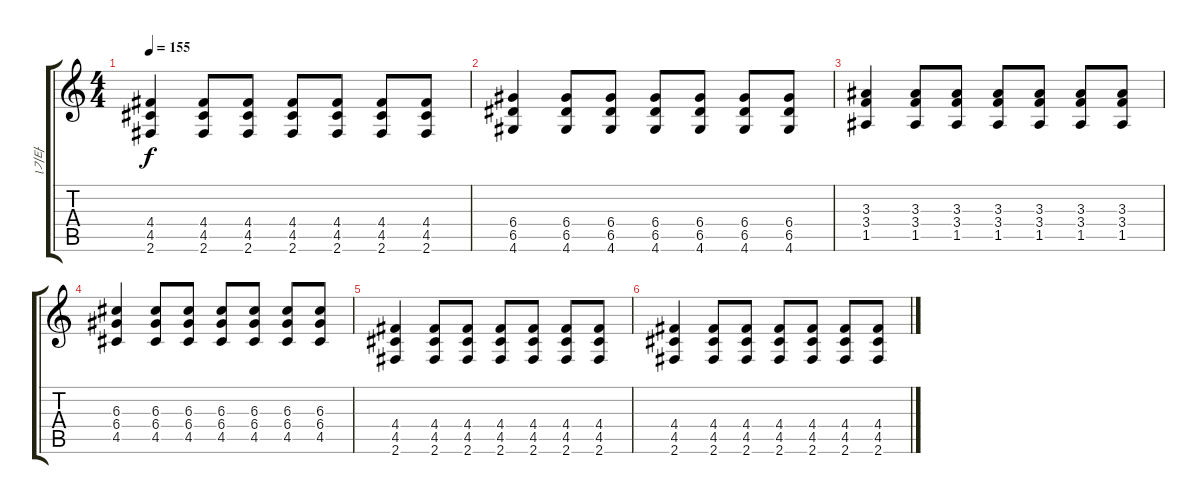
\track ("l기타" "l기타") {instrument distortionguitar}
\staff {score tabs}
\tuning (E4 B3 G3 D3 A2 E2) {hide}
\ts (4 4)
\tempo 155
\clef g2
\ks c
(4.4 4.5 2.6).4{dy f} (4.4 4.5 2.6).8 (4.4 4.5 2.6).8 (4.4 4.5 2.6).8 (4.4 4.5 2.6).8 (4.4 4.5 2.6).8 (4.4 4.5 2.6).8 |
(6.4 6.5 4.6).4 (6.4 6.5 4.6).8 (6.4 6.5 4.6).8 (6.4 6.5 4.6).8 (6.4 6.5 4.6).8 (6.4 6.5 4.6).8 (6.4 6.5 4.6).8 |
(3.3 3.4 1.5).4 (3.3 3.4 1.5).8 (3.3 3.4 1.5).8 (3.3 3.4 1.5).8 (3.3 3.4 1.5).8 (3.3 3.4 1.5).8 (3.3 3.4 1.5).8 |
(6.3 6.4 4.5).4 (6.3 6.4 4.5).8 (6.3 6.4 4.5).8 (6.3 6.4 4.5).8 (6.3 6.4 4.5).8 (6.3 6.4 4.5).8 (6.3 6.4 4.5).8 |
(4.4 4.5 2.6).4 (4.4 4.5 2.6).8 (4.4 4.5 2.6).8 (4.4 4.5 2.6).8 (4.4 4.5 2.6).8 (4.4 4.5 2.6).8 (4.4 4.5 2.6).8 |
(4.4 4.5 2.6).4 (4.4 4.5 2.6).8 (4.4 4.5 2.6).8 (4.4 4.5 2.6).8 (4.4 4.5 2.6).8 (4.4 4.5 2.6).8 (4.4 4.5 2.6).8
